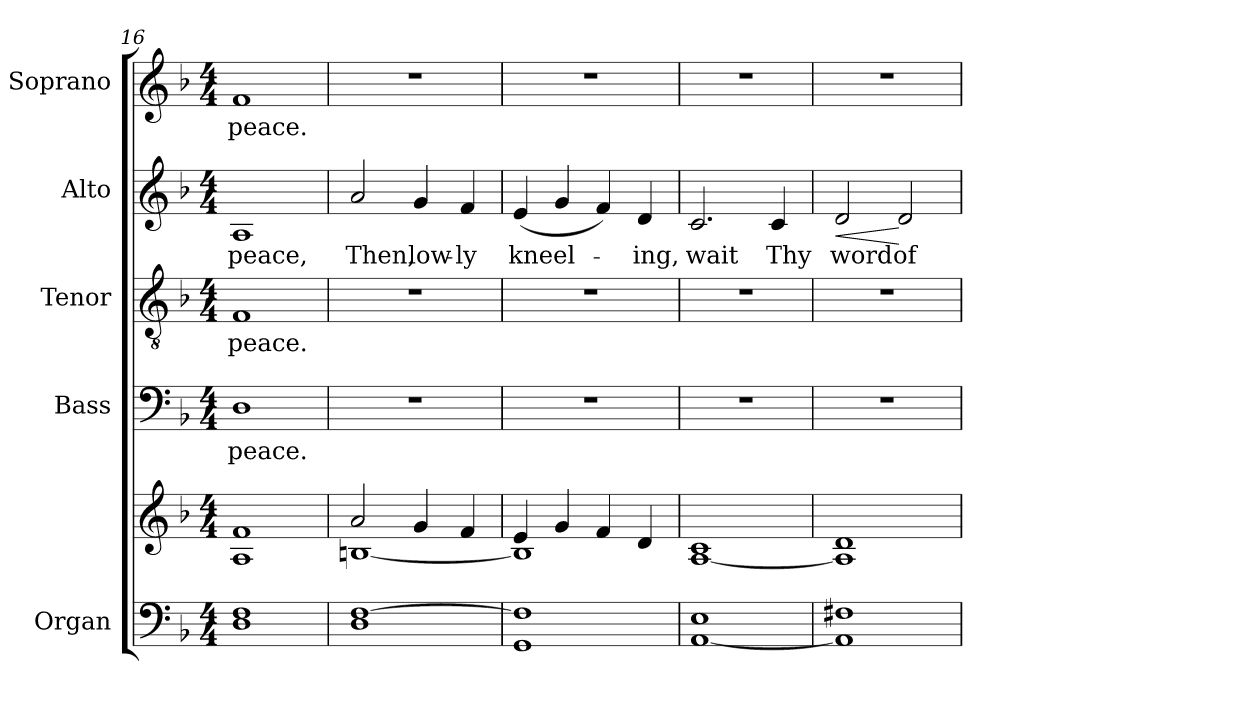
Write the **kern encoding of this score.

**kern	**kern	**kern	**text	**kern	**text	**kern	**text	**dynam	**kern	**text
*part5	*part5	*part4	*part4	*part3	*part3	*part2	*part2	*part2	*part1	*part1
*staff6	*staff5	*staff4	*staff4	*staff3	*staff3	*staff2	*staff2	*staff2	*staff1	*staff1
*I"Organ	*	*I"Bass	*	*I"Tenor	*	*I"Alto	*	*	*I"Soprano	*
*I'Org.	*	*I'B.	*	*I'T.	*	*I'A.	*	*	*I'S.	*
*clefF4	*clefG2	*clefF4	*	*clefGv2	*	*clefG2	*	*	*clefG2	*
*	*	*	*	*ITrd7c12	*	*	*	*	*	*
*k[b-]	*k[b-]	*k[b-]	*	*k[b-]	*	*k[b-]	*	*	*k[b-]	*
*F:	*F:	*F:	*	*F:	*	*F:	*	*	*F:	*
*M4/4	*M4/4	*M4/4	*	*M4/4	*	*M4/4	*	*	*M4/4	*
=16	=16	=16	=16	=16	=16	=16	=16	=16	=16	=16
!	!	!	!LO:LY:b:color=#000000	!	!	!	!	!	!	!
!	!	!	!	!	!LO:LY:b:color=#000000	!	!	!	!	!
!	!	!	!	!	!	!	!LO:LY:b:color=#000000	!	!	!
!	!	!	!	!	!	!	!	!	!	!LO:LY:b:color=#000000
1Di 1Fi	1Ai 1fi	1Di	peace.	1FFi	peace.	1Ai	peace,	.	1fi	peace.
=17	=17	=17	=17	=17	=17	=17	=17	=17	=17	=17
*	*^	*	*	*	*	*	*	*	*	*
!	!	!	!	!	!	!	!	!LO:LY:b:color=#000000	!	!	!
1Di [1Fi	2ai/	[1Bni	1r	.	1r	.	2ai/	Then,	.	1r	.
!	!	!	!	!	!	!	!	!LO:LY:b:color=#000000	!	!	!
.	4gi/	.	.	.	.	.	4gi/	low-	.	.	.
!	!	!	!	!	!	!	!	!LO:LY:b:color=#000000	!	!	!
.	4fi/	.	.	.	.	.	4fi/	-ly	.	.	.
=18	=18	=18	=18	=18	=18	=18	=18	=18	=18	=18	=18
!	!	!	!	!	!	!	!	!LO:LY:b:color=#000000	!	!	!
1GGi 1Fi]	4ei/	1Bi]	1r	.	1r	.	(4ei/	kneel-	.	1r	.
.	4gi/	.	.	.	.	.	4gi/	.	.	.	.
.	4fi/	.	.	.	.	.	4fi/)	.	.	.	.
!	!	!	!	!	!	!	!	!LO:LY:b:color=#000000	!	!	!
.	4di/	.	.	.	.	.	4di/	-ing,	.	.	.
*	*v	*v	*	*	*	*	*	*	*	*	*
!!LO:LB:g=z
=19	=19	=19	=19	=19	=19	=19	=19	=19	=19	=19
!	!	!	!	!	!	!	!LO:LY:b:color=#000000	!	!	!
[1AAi 1Ei	[1Ai 1ci	1r	.	1r	.	2.ci/	wait	.	1r	.
!	!	!	!	!	!	!	!LO:LY:b:color=#000000	!	!	!
.	.	.	.	.	.	4ci/	Thy	.	.	.
=20	=20	=20	=20	=20	=20	=20	=20	=20	=20	=20
!	!	!	!	!	!	!	!LO:LY:b:color=#000000	!LO:HP:b	!	!
1AAi] 1F#Xi	1Ai] 1di	1r	.	1r	.	2di/	word	<	1r	.
!	!	!	!	!	!	!	!LO:LY:b:color=#000000	!	!	!
.	.	.	.	.	.	2di/	of	[	.	.
=	=	=	=	=	=	=	=	=	=	=
*-	*-	*-	*-	*-	*-	*-	*-	*-	*-	*-
